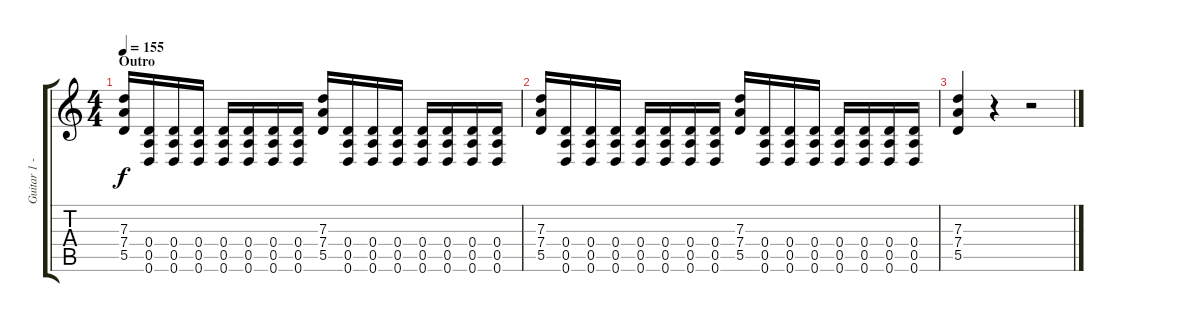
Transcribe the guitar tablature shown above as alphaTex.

\track ("Guitar 1 - Chad Kroeger" "Guitar 1 -") {instrument distortionguitar}
\staff {score tabs}
\tuning (E4 B3 G3 D3 A2 D2) {hide}
\ts (4 4)
\section ("" "Outro")
\tempo 155
\clef g2
\ks c
(7.3 7.4 5.5).16{dy f} (0.4 0.5 0.6).16 (0.4 0.5 0.6).16 (0.4 0.5 0.6).16 (0.4 0.5 0.6).16 (0.4 0.5 0.6).16 (0.4 0.5 0.6).16 (0.4 0.5 0.6).16 (7.3 7.4 5.5).16 (0.4 0.5 0.6).16 (0.4 0.5 0.6).16 (0.4 0.5 0.6).16 (0.4 0.5 0.6).16 (0.4 0.5 0.6).16 (0.4 0.5 0.6).16 (0.4 0.5 0.6).16 |
(7.3 7.4 5.5).16 (0.4 0.5 0.6).16 (0.4 0.5 0.6).16 (0.4 0.5 0.6).16 (0.4 0.5 0.6).16 (0.4 0.5 0.6).16 (0.4 0.5 0.6).16 (0.4 0.5 0.6).16 (7.3 7.4 5.5).16 (0.4 0.5 0.6).16 (0.4 0.5 0.6).16 (0.4 0.5 0.6).16 (0.4 0.5 0.6).16 (0.4 0.5 0.6).16 (0.4 0.5 0.6).16 (0.4 0.5 0.6).16 |
(7.3 7.4 5.5).4 r.4 r.2
